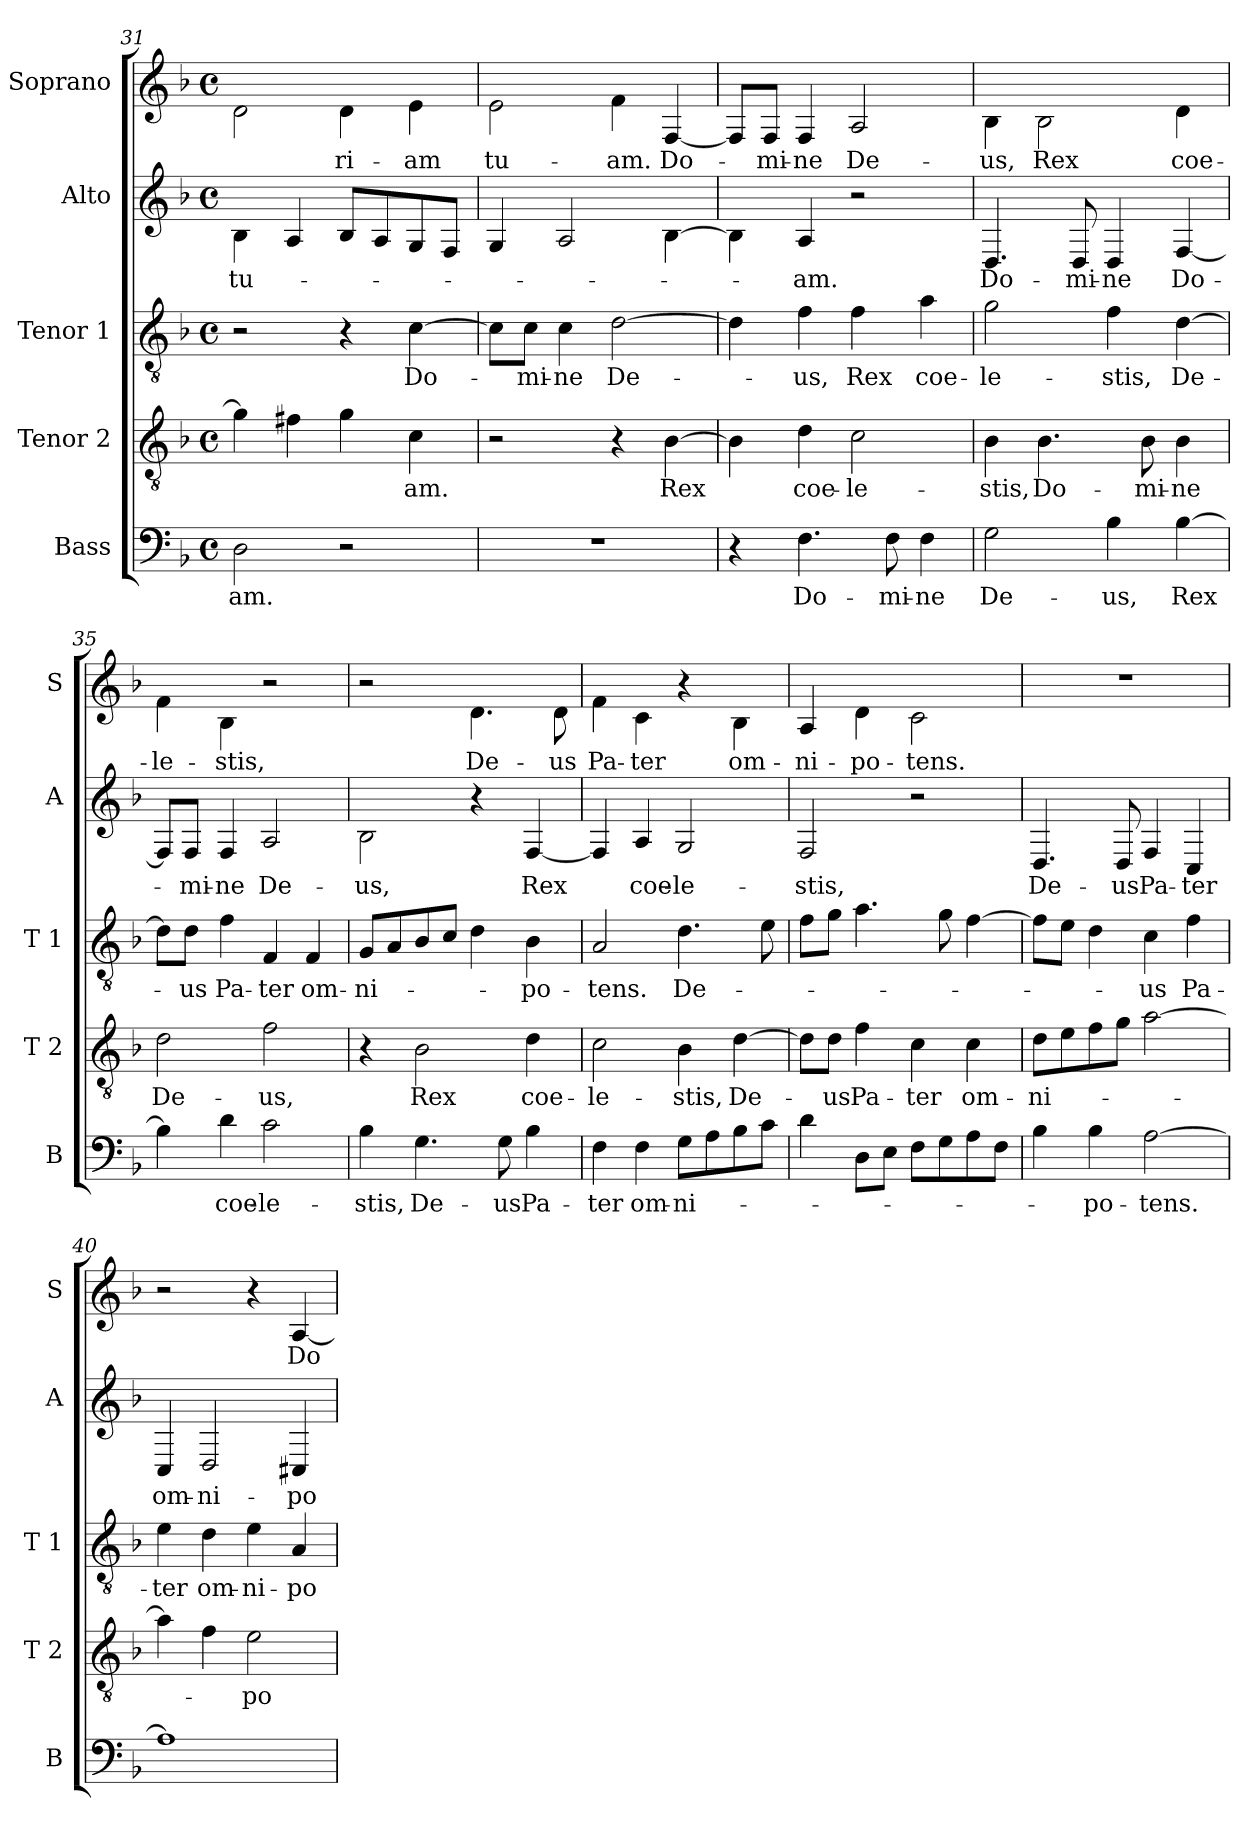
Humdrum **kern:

**kern	**text	**kern	**text	**kern	**text	**kern	**text	**kern	**text
*part5	*part5	*part4	*part4	*part3	*part3	*part2	*part2	*part1	*part1
*staff5	*staff5	*staff4	*staff4	*staff3	*staff3	*staff2	*staff2	*staff1	*staff1
*I"Bass	*	*I"Tenor 2	*	*I"Tenor 1	*	*I"Alto	*	*I"Soprano	*
*I'B	*	*I'T 2	*	*I'T 1	*	*I'A	*	*I'S	*
*clefF4	*	*clefGv2	*	*clefGv2	*	*clefG2	*	*clefG2	*
*	*	*	*	*	*	*ITrd-7c-12	*	*ITrd-7c-12	*
*k[b-]	*	*k[b-]	*	*k[b-]	*	*k[b-]	*	*k[b-]	*
*d:	*	*d:	*	*d:	*	*d:	*	*d:	*
*M4/4	*	*M4/4	*	*M4/4	*	*M4/4	*	*M4/4	*
*met(c)	*	*met(c)	*	*met(c)	*	*met(c)	*	*met(c)	*
=31	=31	=31	=31	=31	=31	=31	=31	=31	=31
2D\	-am.	4g\]	.	2r	.	4b-\	tu-	2dd\	.
.	.	4f#X\	.	.	.	4a/	.	.	.
2r	.	4g\	.	4r	.	8b-/L	.	4dd\	-ri-
.	.	.	.	.	.	8a/	.	.	.
.	.	4c\	-am.	[4c\	Do-	8g/	.	4ee\	-am
.	.	.	.	.	.	8f/J	.	.	.
=32	=32	=32	=32	=32	=32	=32	=32	=32	=32
1r	.	2r	.	8c\L]	.	4g/	.	2ee\	tu-
.	.	.	.	8c\J	-mi-	.	.	.	.
.	.	.	.	4c\	-ne	2a/	.	.	.
.	.	4r	.	[2d\	De-	.	.	4ff\	-am.
.	.	[4B-\	Rex	.	.	[4b-\	.	[4f/	Do-
=33	=33	=33	=33	=33	=33	=33	=33	=33	=33
4r	.	4B-\]	.	4d\]	.	4b-\]	.	8f/L]	.
.	.	.	.	.	.	.	.	8f/J	-mi-
4.F\	Do-	4d\	coe-	4f\	-us,	4a/	-am.	4f/	-ne
.	.	2c\	-le-	4f\	Rex	2r	.	2a/	De-
8F\	-mi-	.	.	.	.	.	.	.	.
4F\	-ne	.	.	4a\	coe-	.	.	.	.
!!LO:PB:g=z
=34	=34	=34	=34	=34	=34	=34	=34	=34	=34
2G\	De-	4B-\	-stis,	2g\	-le-	4.d/	Do-	4b-\	-us,
.	.	4.B-\	Do-	.	.	.	.	2b-\	Rex
.	.	.	.	.	.	8d/	-mi-	.	.
4B-\	-us,	.	.	4f\	-stis,	4d/	-ne	.	.
.	.	8B-\	-mi-	.	.	.	.	.	.
[4B-\	Rex	4B-\	-ne	[4d\	De-	[4f/	Do-	4dd\	coe-
=35	=35	=35	=35	=35	=35	=35	=35	=35	=35
4B-\]	.	2d\	De-	8d\L]	.	8f/L]	.	4ff\	-le-
.	.	.	.	8d\J	-us	8f/J	-mi-	.	.
4d\	coe-	.	.	4f\	Pa-	4f/	-ne	4b-\	-stis,
2c\	-le-	2f\	-us,	4F/	-ter	2a/	De-	2r	.
.	.	.	.	4F/	om-	.	.	.	.
=36	=36	=36	=36	=36	=36	=36	=36	=36	=36
4B-\	-stis,	4r	.	8G/L	-ni-	2b-\	-us,	2r	.
.	.	.	.	8A/	.	.	.	.	.
4.G\	De-	2B-\	Rex	8B-/	.	.	.	.	.
.	.	.	.	8c/J	.	.	.	.	.
.	.	.	.	4d\	.	4r	.	4.dd\	De-
8G\	-us	.	.	.	.	.	.	.	.
4B-\	Pa-	4d\	coe-	4B-\	-po-	[4f/	Rex	.	.
.	.	.	.	.	.	.	.	8dd\	-us
=37	=37	=37	=37	=37	=37	=37	=37	=37	=37
4F\	-ter	2c\	-le-	2A/	-tens.	4f/]	.	4ff\	Pa-
4F\	om-	.	.	.	.	4a/	coe-	4cc\	-ter
8G\L	-ni-	4B-\	-stis,	4.d\	De-	2g/	-le-	4r	.
8A\	.	.	.	.	.	.	.	.	.
8B-\	.	[4d\	De-	.	.	.	.	4b-\	om-
8c\J	.	.	.	8e\	.	.	.	.	.
=38	=38	=38	=38	=38	=38	=38	=38	=38	=38
4d\	.	8d\L]	.	8f\L	.	2f/	-stis,	4a/	-ni-
.	.	8d\J	-us	8g\J	.	.	.	.	.
8D\L	.	4f\	Pa-	4.a\	.	.	.	4dd\	-po-
8E\J	.	.	.	.	.	.	.	.	.
8F\L	.	4c\	-ter	.	.	2r	.	2cc\	-tens.
8G\	.	.	.	8g\	.	.	.	.	.
8A\	.	4c\	om-	[4f\	.	.	.	.	.
8F\J	.	.	.	.	.	.	.	.	.
!!LO:LB:g=z
=39	=39	=39	=39	=39	=39	=39	=39	=39	=39
4B-\	.	8d\L	-ni-	8f\L]	.	4.d/	De-	1r	.
.	.	8e\	.	8e\J	.	.	.	.	.
4B-\	-po-	8f\	.	4d\	.	.	.	.	.
.	.	8g\J	.	.	.	8d/	-us	.	.
[2A\	-tens.	[2a\	.	4c\	-us	4f/	Pa-	.	.
.	.	.	.	4f\	Pa-	4c/	-ter	.	.
=40	=40	=40	=40	=40	=40	=40	=40	=40	=40
1A]	.	4a\]	.	4e\	-ter	4c/	om-	2r	.
.	.	4f\	.	4d\	om-	2d/	-ni-	.	.
.	.	2e\	-po-	4e\	-ni-	.	.	4r	.
.	.	.	.	4A/	-po-	4c#X/	-po-	[4a/	Do-
=	=	=	=	=	=	=	=	=	=
*-	*-	*-	*-	*-	*-	*-	*-	*-	*-
